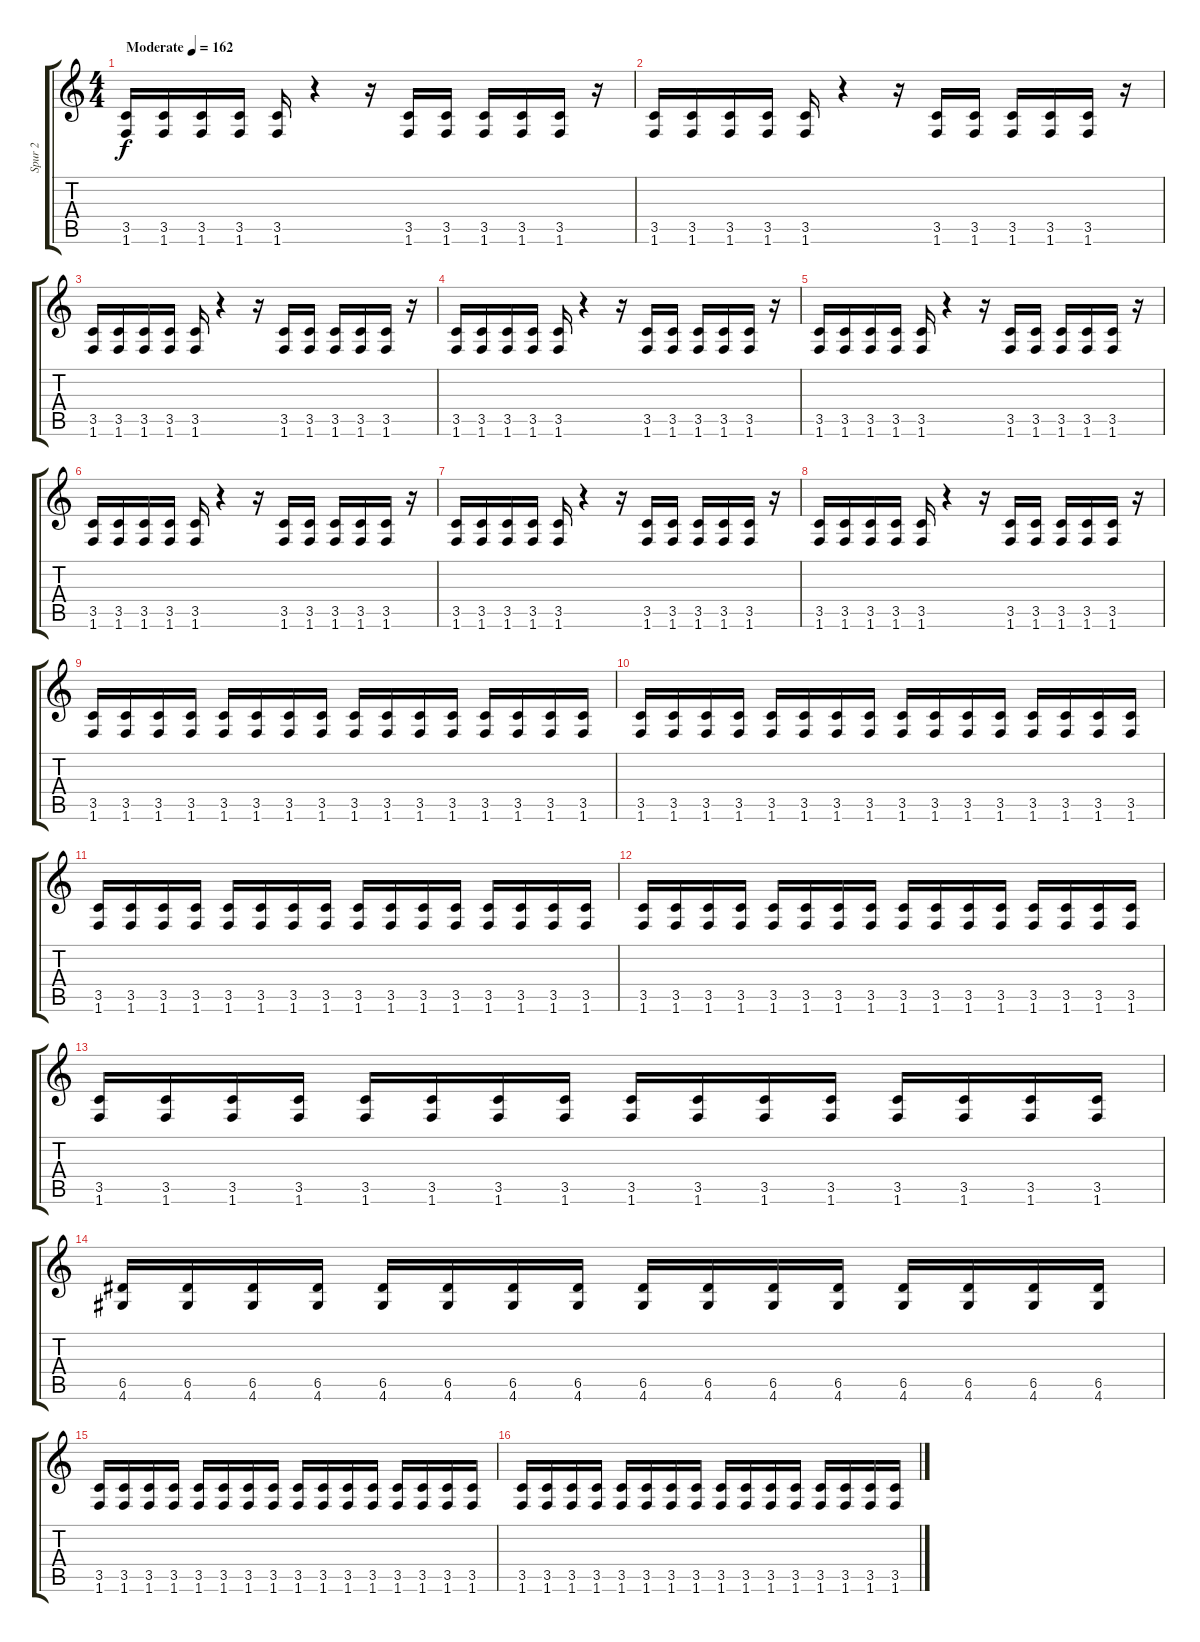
\track ("Spur 2" "Spur 2") {instrument distortionguitar}
\staff {score tabs}
\tuning (E4 B3 G3 D3 A2 E2) {hide}
\ts (4 4)
\tempo (162 "Moderate")
\clef g2
\ks c
(3.5 1.6).16{dy f instrument distortionguitar} (3.5 1.6).16 (3.5 1.6).16 (3.5 1.6).16 (3.5 1.6).16 r.4 r.16 (3.5 1.6).16 (3.5 1.6).16 (3.5 1.6).16 (3.5 1.6).16 (3.5 1.6).16 r.16 |
(3.5 1.6).16 (3.5 1.6).16 (3.5 1.6).16 (3.5 1.6).16 (3.5 1.6).16 r.4 r.16 (3.5 1.6).16 (3.5 1.6).16 (3.5 1.6).16 (3.5 1.6).16 (3.5 1.6).16 r.16 |
(3.5 1.6).16 (3.5 1.6).16 (3.5 1.6).16 (3.5 1.6).16 (3.5 1.6).16 r.4 r.16 (3.5 1.6).16 (3.5 1.6).16 (3.5 1.6).16 (3.5 1.6).16 (3.5 1.6).16 r.16 |
(3.5 1.6).16 (3.5 1.6).16 (3.5 1.6).16 (3.5 1.6).16 (3.5 1.6).16 r.4 r.16 (3.5 1.6).16 (3.5 1.6).16 (3.5 1.6).16 (3.5 1.6).16 (3.5 1.6).16 r.16 |
(3.5 1.6).16 (3.5 1.6).16 (3.5 1.6).16 (3.5 1.6).16 (3.5 1.6).16 r.4 r.16 (3.5 1.6).16 (3.5 1.6).16 (3.5 1.6).16 (3.5 1.6).16 (3.5 1.6).16 r.16 |
(3.5 1.6).16 (3.5 1.6).16 (3.5 1.6).16 (3.5 1.6).16 (3.5 1.6).16 r.4 r.16 (3.5 1.6).16 (3.5 1.6).16 (3.5 1.6).16 (3.5 1.6).16 (3.5 1.6).16 r.16 |
(3.5 1.6).16 (3.5 1.6).16 (3.5 1.6).16 (3.5 1.6).16 (3.5 1.6).16 r.4 r.16 (3.5 1.6).16 (3.5 1.6).16 (3.5 1.6).16 (3.5 1.6).16 (3.5 1.6).16 r.16 |
(3.5 1.6).16 (3.5 1.6).16 (3.5 1.6).16 (3.5 1.6).16 (3.5 1.6).16 r.4 r.16 (3.5 1.6).16 (3.5 1.6).16 (3.5 1.6).16 (3.5 1.6).16 (3.5 1.6).16 r.16 |
(3.5 1.6).16 (3.5 1.6).16 (3.5 1.6).16 (3.5 1.6).16 (3.5 1.6).16 (3.5 1.6).16 (3.5 1.6).16 (3.5 1.6).16 (3.5 1.6).16 (3.5 1.6).16 (3.5 1.6).16 (3.5 1.6).16 (3.5 1.6).16 (3.5 1.6).16 (3.5 1.6).16 (3.5 1.6).16 |
(3.5 1.6).16 (3.5 1.6).16 (3.5 1.6).16 (3.5 1.6).16 (3.5 1.6).16 (3.5 1.6).16 (3.5 1.6).16 (3.5 1.6).16 (3.5 1.6).16 (3.5 1.6).16 (3.5 1.6).16 (3.5 1.6).16 (3.5 1.6).16 (3.5 1.6).16 (3.5 1.6).16 (3.5 1.6).16 |
(3.5 1.6).16 (3.5 1.6).16 (3.5 1.6).16 (3.5 1.6).16 (3.5 1.6).16 (3.5 1.6).16 (3.5 1.6).16 (3.5 1.6).16 (3.5 1.6).16 (3.5 1.6).16 (3.5 1.6).16 (3.5 1.6).16 (3.5 1.6).16 (3.5 1.6).16 (3.5 1.6).16 (3.5 1.6).16 |
(3.5 1.6).16 (3.5 1.6).16 (3.5 1.6).16 (3.5 1.6).16 (3.5 1.6).16 (3.5 1.6).16 (3.5 1.6).16 (3.5 1.6).16 (3.5 1.6).16 (3.5 1.6).16 (3.5 1.6).16 (3.5 1.6).16 (3.5 1.6).16 (3.5 1.6).16 (3.5 1.6).16 (3.5 1.6).16 |
(3.5 1.6).16 (3.5 1.6).16 (3.5 1.6).16 (3.5 1.6).16 (3.5 1.6).16 (3.5 1.6).16 (3.5 1.6).16 (3.5 1.6).16 (3.5 1.6).16 (3.5 1.6).16 (3.5 1.6).16 (3.5 1.6).16 (3.5 1.6).16 (3.5 1.6).16 (3.5 1.6).16 (3.5 1.6).16 |
(6.5 4.6).16 (6.5 4.6).16 (6.5 4.6).16 (6.5 4.6).16 (6.5 4.6).16 (6.5 4.6).16 (6.5 4.6).16 (6.5 4.6).16 (6.5 4.6).16 (6.5 4.6).16 (6.5 4.6).16 (6.5 4.6).16 (6.5 4.6).16 (6.5 4.6).16 (6.5 4.6).16 (6.5 4.6).16 |
(3.5 1.6).16 (3.5 1.6).16 (3.5 1.6).16 (3.5 1.6).16 (3.5 1.6).16 (3.5 1.6).16 (3.5 1.6).16 (3.5 1.6).16 (3.5 1.6).16 (3.5 1.6).16 (3.5 1.6).16 (3.5 1.6).16 (3.5 1.6).16 (3.5 1.6).16 (3.5 1.6).16 (3.5 1.6).16 |
(3.5 1.6).16 (3.5 1.6).16 (3.5 1.6).16 (3.5 1.6).16 (3.5 1.6).16 (3.5 1.6).16 (3.5 1.6).16 (3.5 1.6).16 (3.5 1.6).16 (3.5 1.6).16 (3.5 1.6).16 (3.5 1.6).16 (3.5 1.6).16 (3.5 1.6).16 (3.5 1.6).16 (3.5 1.6).16
